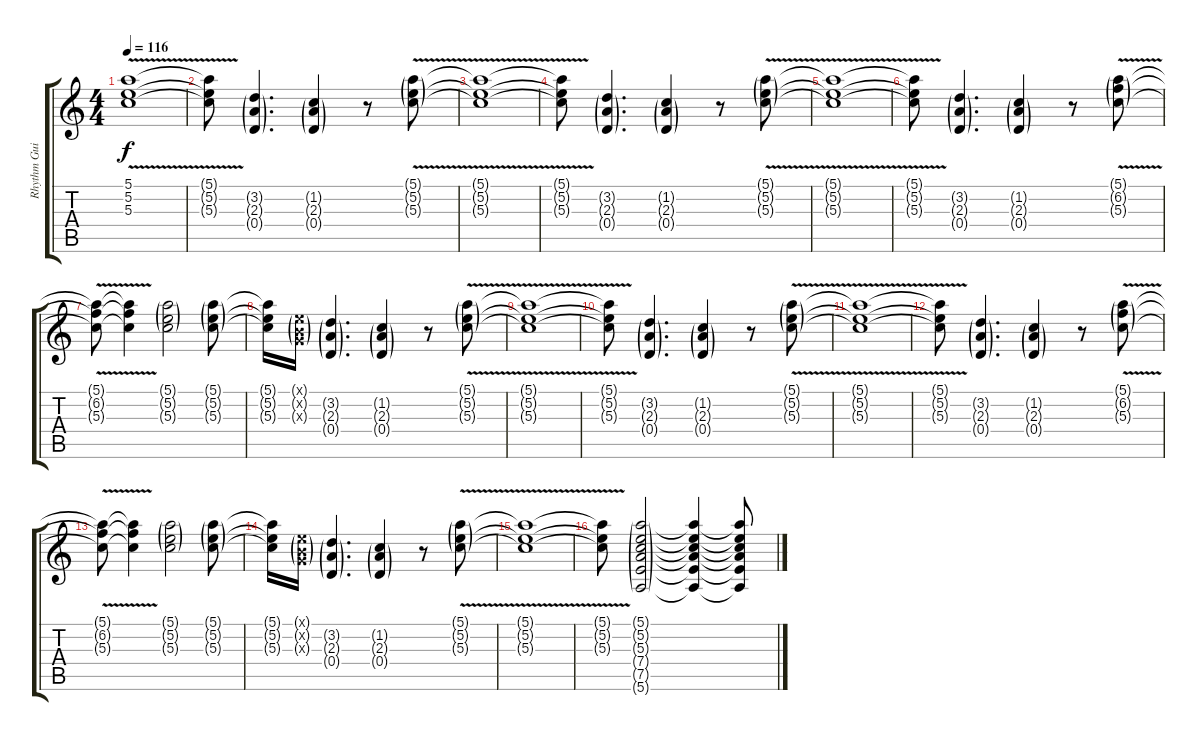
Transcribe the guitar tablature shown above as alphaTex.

\track ("Rhythm Guitar 1 Echo" "Rhythm Gui") {instrument distortionguitar}
\staff {score tabs}
\tuning (E4 B3 G3 D3 A2 E2) {hide}
\ts (4 4)
\tempo 116
\clef g2
\ks c
(5.1{v t} 5.2{v t} 5.3{v t}).1{dy f} |
(5.1{v t} 5.2{v t} 5.3{v t}).8 (3.2{g} 2.3{g} 0.4{g}).4{d} (1.2{g} 2.3{g} 0.4{g}).4 r.8 (5.1{v g} 5.2{v g} 5.3{v g}).8 |
(5.1{v t} 5.2{v t} 5.3{v t}).1 |
(5.1{v t} 5.2{v t} 5.3{v t}).8 (3.2{g} 2.3{g} 0.4{g}).4{d} (1.2{g} 2.3{g} 0.4{g}).4 r.8 (5.1{v g} 5.2{v g} 5.3{v g}).8 |
(5.1{v t} 5.2{v t} 5.3{v t}).1 |
(5.1{v t} 5.2{v t} 5.3{v t}).8 (3.2{g} 2.3{g} 0.4{g}).4{d} (1.2{g} 2.3{g} 0.4{g}).4 r.8 (5.1{v g} 6.2{v g} 5.3{v g}).8 |
(5.1{v t} 6.2{v t} 5.3{v t}).8 (5.1{v t} 6.2{v t} 5.3{v t}).4 (5.1{g} 5.2{g} 5.3{g}).2 (5.1{g} 5.2{g} 5.3{g}).8 |
(5.1{t} 5.2{t} 5.3{t}).16 (0.1{g x} 0.2{g x} 0.3{g x}).16 (3.2{g} 2.3{g} 0.4{g}).4{d} (1.2{g} 2.3{g} 0.4{g}).4 r.8 (5.1{v g} 5.2{v g} 5.3{v g}).8 |
(5.1{v t} 5.2{v t} 5.3{v t}).1 |
(5.1{v t} 5.2{v t} 5.3{v t}).8 (3.2{g} 2.3{g} 0.4{g}).4{d} (1.2{g} 2.3{g} 0.4{g}).4 r.8 (5.1{v g} 5.2{v g} 5.3{v g}).8 |
(5.1{v t} 5.2{v t} 5.3{v t}).1 |
(5.1{v t} 5.2{v t} 5.3{v t}).8 (3.2{g} 2.3{g} 0.4{g}).4{d} (1.2{g} 2.3{g} 0.4{g}).4 r.8 (5.1{v g} 6.2{v g} 5.3{v g}).8 |
(5.1{v t} 6.2{v t} 5.3{v t}).8 (5.1{v t} 6.2{v t} 5.3{v t}).4 (5.1{g} 5.2{g} 5.3{g}).2 (5.1{g} 5.2{g} 5.3{g}).8 |
(5.1{t} 5.2{t} 5.3{t}).16 (0.1{g x} 0.2{g x} 0.3{g x}).16 (3.2{g} 2.3{g} 0.4{g}).4{d} (1.2{g} 2.3{g} 0.4{g}).4 r.8 (5.1{v g} 5.2{v g} 5.3{v g}).8 |
(5.1{v t} 5.2{v t} 5.3{v t}).1 |
(5.1{v t} 5.2{v t} 5.3{v t}).8 (5.1{g} 5.2{g} 5.3{g} 7.4{g} 7.5{g} 5.6{g}).2 (5.1{t} 5.2{t} 5.3{t} 7.4{t} 7.5{t} 5.6{t}).4 (5.1{t} 5.2{t} 5.3{t} 7.4{t} 7.5{t} 5.6{t}).8
